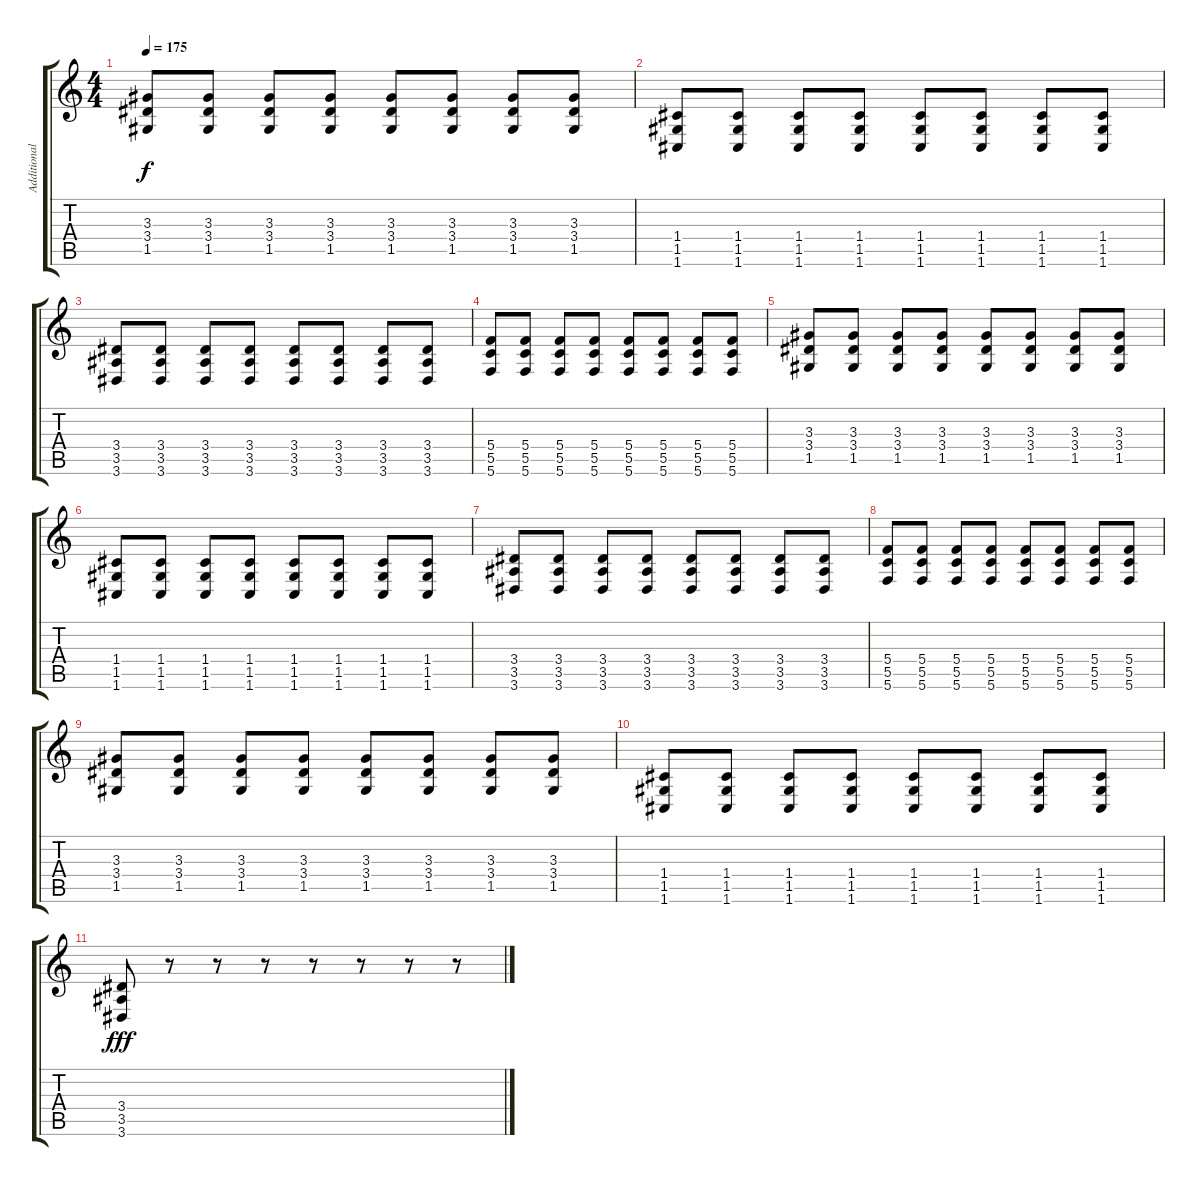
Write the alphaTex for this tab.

\track ("Additional Guitar" "Additional") {instrument distortionguitar}
\staff {score tabs}
\tuning (D4 A3 F3 C3 G2 C2) {hide}
\ts (4 4)
\tempo 175
\clef g2
\ks c
(3.3 3.4 1.5).8{dy f} (3.3 3.4 1.5).8 (3.3 3.4 1.5).8 (3.3 3.4 1.5).8 (3.3 3.4 1.5).8 (3.3 3.4 1.5).8 (3.3 3.4 1.5).8 (3.3 3.4 1.5).8 |
(1.4 1.5 1.6).8 (1.4 1.5 1.6).8 (1.4 1.5 1.6).8 (1.4 1.5 1.6).8 (1.4 1.5 1.6).8 (1.4 1.5 1.6).8 (1.4 1.5 1.6).8 (1.4 1.5 1.6).8 |
(3.4 3.5 3.6).8 (3.4 3.5 3.6).8 (3.4 3.5 3.6).8 (3.4 3.5 3.6).8 (3.4 3.5 3.6).8 (3.4 3.5 3.6).8 (3.4 3.5 3.6).8 (3.4 3.5 3.6).8 |
(5.4 5.5 5.6).8 (5.4 5.5 5.6).8 (5.4 5.5 5.6).8 (5.4 5.5 5.6).8 (5.4 5.5 5.6).8 (5.4 5.5 5.6).8 (5.4 5.5 5.6).8 (5.4 5.5 5.6).8 |
(3.3 3.4 1.5).8 (3.3 3.4 1.5).8 (3.3 3.4 1.5).8 (3.3 3.4 1.5).8 (3.3 3.4 1.5).8 (3.3 3.4 1.5).8 (3.3 3.4 1.5).8 (3.3 3.4 1.5).8 |
(1.4 1.5 1.6).8 (1.4 1.5 1.6).8 (1.4 1.5 1.6).8 (1.4 1.5 1.6).8 (1.4 1.5 1.6).8 (1.4 1.5 1.6).8 (1.4 1.5 1.6).8 (1.4 1.5 1.6).8 |
(3.4 3.5 3.6).8 (3.4 3.5 3.6).8 (3.4 3.5 3.6).8 (3.4 3.5 3.6).8 (3.4 3.5 3.6).8 (3.4 3.5 3.6).8 (3.4 3.5 3.6).8 (3.4 3.5 3.6).8 |
(5.4 5.5 5.6).8 (5.4 5.5 5.6).8 (5.4 5.5 5.6).8 (5.4 5.5 5.6).8 (5.4 5.5 5.6).8 (5.4 5.5 5.6).8 (5.4 5.5 5.6).8 (5.4 5.5 5.6).8 |
(3.3 3.4 1.5).8 (3.3 3.4 1.5).8 (3.3 3.4 1.5).8 (3.3 3.4 1.5).8 (3.3 3.4 1.5).8 (3.3 3.4 1.5).8 (3.3 3.4 1.5).8 (3.3 3.4 1.5).8 |
(1.4 1.5 1.6).8 (1.4 1.5 1.6).8 (1.4 1.5 1.6).8 (1.4 1.5 1.6).8 (1.4 1.5 1.6).8 (1.4 1.5 1.6).8 (1.4 1.5 1.6).8 (1.4 1.5 1.6).8 |
(3.4 3.5 3.6).8{dy fff} r.8 r.8 r.8 r.8 r.8 r.8 r.8
